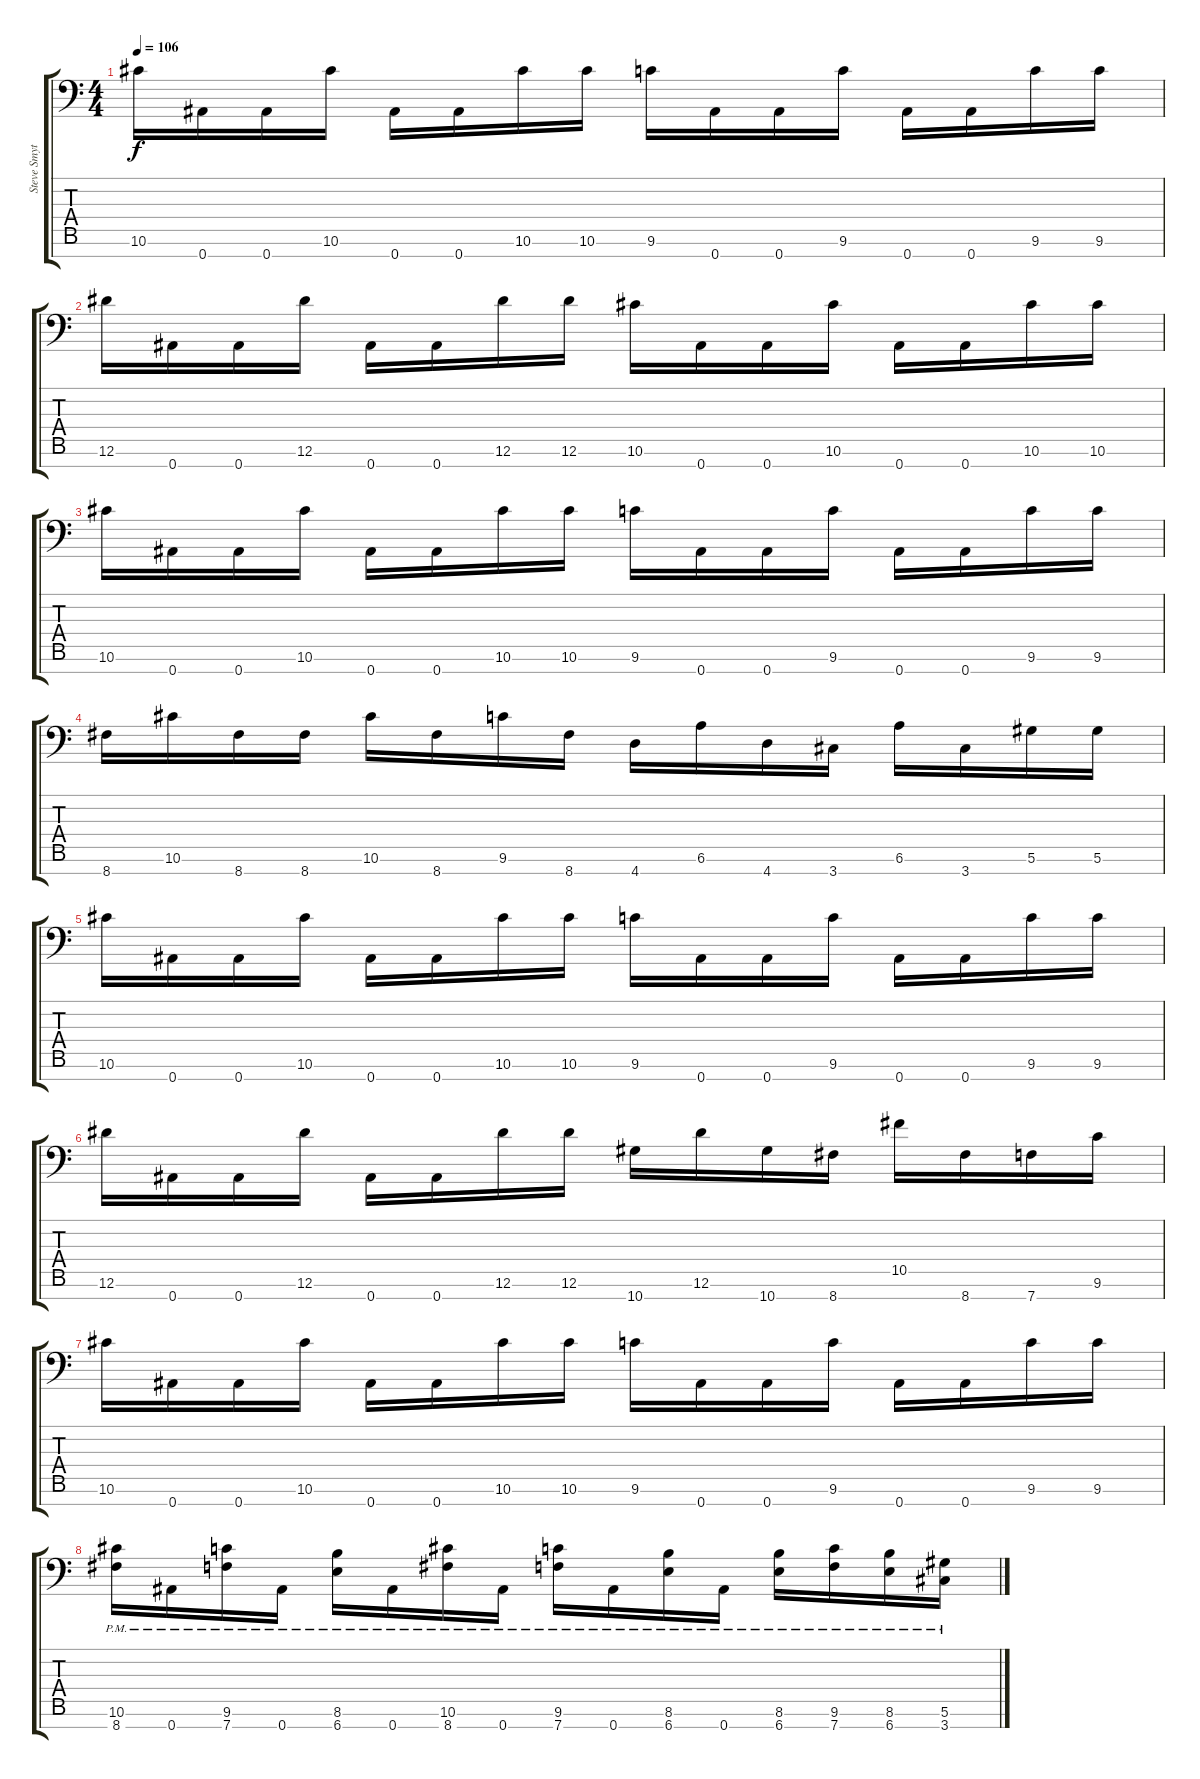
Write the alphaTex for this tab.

\track ("Steve Smyth" "Steve Smyt") {instrument distortionguitar}
\staff {score tabs}
\tuning (Eb4 Bb3 Gb3 Db3 Ab2 Eb2 Bb1) {hide}
\ts (4 4)
\tempo 106
\clef f4
\ks c
10.6.16{dy f} 0.7.16 0.7.16 10.6.16 0.7.16 0.7.16 10.6.16 10.6.16 9.6.16 0.7.16 0.7.16 9.6.16 0.7.16 0.7.16 9.6.16 9.6.16 |
12.6.16 0.7.16 0.7.16 12.6.16 0.7.16 0.7.16 12.6.16 12.6.16 10.6.16 0.7.16 0.7.16 10.6.16 0.7.16 0.7.16 10.6.16 10.6.16 |
10.6.16 0.7.16 0.7.16 10.6.16 0.7.16 0.7.16 10.6.16 10.6.16 9.6.16 0.7.16 0.7.16 9.6.16 0.7.16 0.7.16 9.6.16 9.6.16 |
8.7.16 10.6.16 8.7.16 8.7.16 10.6.16 8.7.16 9.6.16 8.7.16 4.7.16 6.6.16 4.7.16 3.7.16 6.6.16 3.7.16 5.6.16 5.6.16 |
10.6.16 0.7.16 0.7.16 10.6.16 0.7.16 0.7.16 10.6.16 10.6.16 9.6.16 0.7.16 0.7.16 9.6.16 0.7.16 0.7.16 9.6.16 9.6.16 |
12.6.16 0.7.16 0.7.16 12.6.16 0.7.16 0.7.16 12.6.16 12.6.16 10.7.16 12.6.16 10.7.16 8.7.16 10.5.16 8.7.16 7.7.16 9.6.16 |
10.6.16 0.7.16 0.7.16 10.6.16 0.7.16 0.7.16 10.6.16 10.6.16 9.6.16 0.7.16 0.7.16 9.6.16 0.7.16 0.7.16 9.6.16 9.6.16 |
(10.6{pm} 8.7{pm}).16 0.7{pm}.16 (9.6{pm} 7.7{pm}).16 0.7{pm}.16 (8.6{pm} 6.7{pm}).16 0.7{pm}.16 (10.6{pm} 8.7{pm}).16 0.7{pm}.16 (9.6{pm} 7.7{pm}).16 0.7{pm}.16 (8.6{pm} 6.7{pm}).16 0.7{pm}.16 (8.6{pm} 6.7{pm}).16 (9.6{pm} 7.7{pm}).16 (8.6{pm} 6.7{pm}).16 (5.6{pm} 3.7{pm}).16
